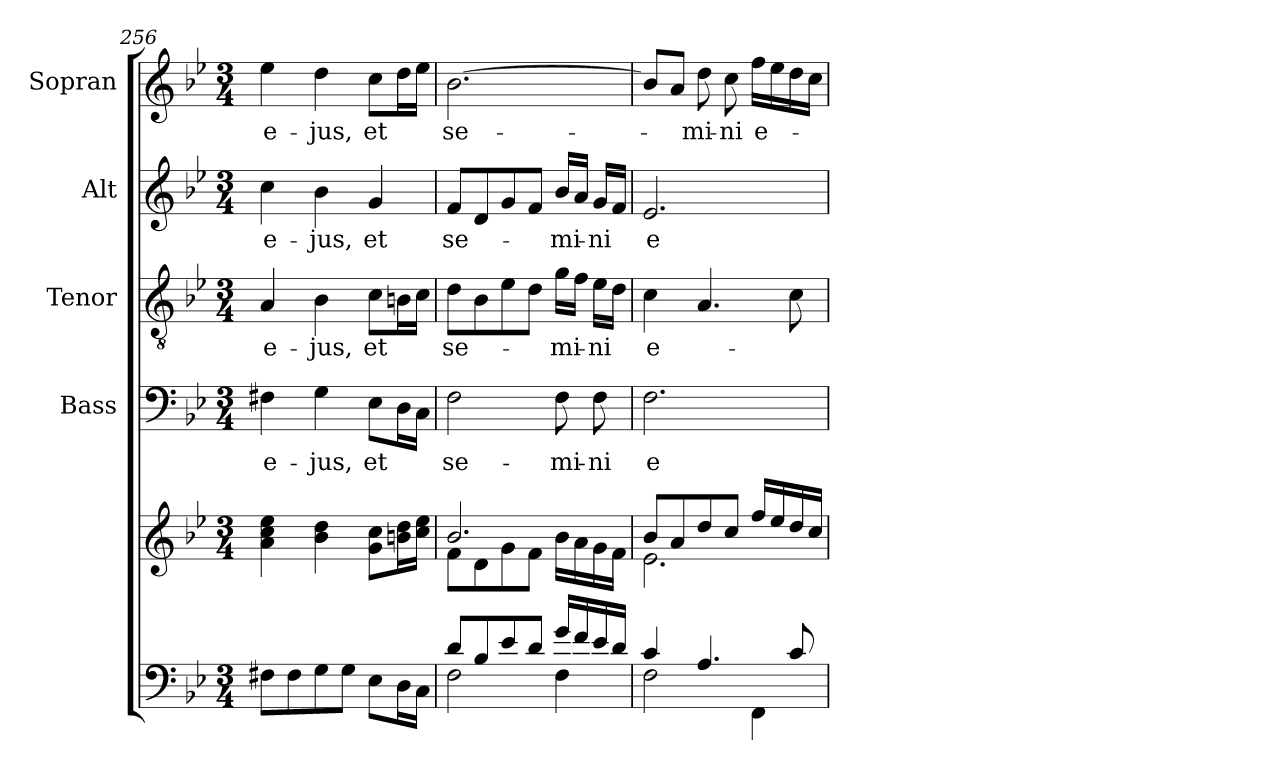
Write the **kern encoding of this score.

**kern	**kern	**kern	**text	**kern	**text	**kern	**text	**kern	**text
*part5	*part5	*part4	*part4	*part3	*part3	*part2	*part2	*part1	*part1
*staff6	*staff5	*staff4	*staff4	*staff3	*staff3	*staff2	*staff2	*staff1	*staff1
*	*	*I"Bass	*	*I"Tenor	*	*I"Alt	*	*I"Sopran	*
*	*	*I'B.	*	*I'T.	*	*I'A.	*	*I'S.	*
*clefF4	*clefG2	*clefF4	*	*clefGv2	*	*clefG2	*	*clefG2	*
*k[b-e-]	*k[b-e-]	*k[b-e-]	*	*k[b-e-]	*	*k[b-e-]	*	*k[b-e-]	*
*B-:	*B-:	*B-:	*	*B-:	*	*B-:	*	*B-:	*
*M3/4	*M3/4	*M3/4	*	*M3/4	*	*M3/4	*	*M3/4	*
=256	=256	=256	=256	=256	=256	=256	=256	=256	=256
!	!	!	!LO:LY:b	!	!LO:LY:b	!	!LO:LY:b	!	!LO:LY:b
8F#X\L	4a\ 4cc\ 4ee-\	4F#X\	e-	4A/	e-	4cc\	e-	4ee-\	e-
8F#\	.	.	.	.	.	.	.	.	.
!	!	!	!LO:LY:b	!	!LO:LY:b	!	!LO:LY:b	!	!LO:LY:b
8G\	4b-\ 4dd\	4G\	-jus,	4B-\	-jus,	4b-\	-jus,	4dd\	-jus,
8G\J	.	.	.	.	.	.	.	.	.
!	!	!	!LO:LY:b	!	!LO:LY:b	!	!LO:LY:b	!	!LO:LY:b
8E-\L	8g\ 8cc\L	8E-\L	et	8c\L	et	4g/	et	8cc\L	et
16D\L	16bn\ 16dd\L	16D\L	.	16Bn\L	.	.	.	16dd\L	.
16C\JJ	16cc\ 16ee-\JJ	16C\JJ	.	16c\JJ	.	.	.	16ee-\JJ	.
!!LO:PB:g=z
=257	=257	=257	=257	=257	=257	=257	=257	=257	=257
*^	*^	*	*	*	*	*	*	*	*
!	!	!	!	!	!LO:LY:b	!	!LO:LY:b	!	!LO:LY:b	!	!LO:LY:b
8d/L	2F\	2.b-/	8f\L	2F\	se-	8d\L	se-	8f/L	se-	[2.b-\	se-
8B-/	.	.	8d\	.	.	8B-\	.	8d/	.	.	.
8e-/	.	.	8g\	.	.	8e-\	.	8g/	.	.	.
8d/J	.	.	8f\J	.	.	8d\J	.	8f/J	.	.	.
!	!	!	!	!	!LO:LY:b	!	!LO:LY:b	!	!LO:LY:b	!	!
16g/LL	4F\	.	16b-\LL	8F\	-mi-	16g\LL	-mi-	16b-/LL	-mi-	.	.
16f/	.	.	16a\	.	.	16f\JJ	.	16a/JJ	.	.	.
!	!	!	!	!	!LO:LY:b	!	!LO:LY:b	!	!LO:LY:b	!	!
16e-/	.	.	16g\	8F\	-ni	16e-\LL	-ni	16g/LL	-ni	.	.
16d/JJ	.	.	16f\JJ	.	.	16d\JJ	.	16f/JJ	.	.	.
=258	=258	=258	=258	=258	=258	=258	=258	=258	=258	=258	=258
!	!	!	!	!	!LO:LY:b	!	!LO:LY:b	!	!LO:LY:b	!	!
4c/	2F\	8b-/L	2.e-\	2.F\	e-	4c\	e-	2.e-/	e-	8b-/L]	.
.	.	8a/	.	.	.	.	.	.	.	8a/J	.
!	!	!	!	!	!	!	!	!	!	!	!LO:LY:b
4.A/	.	8dd/	.	.	.	4.A/	.	.	.	8dd\	-mi-
!	!	!	!	!	!	!	!	!	!	!	!LO:LY:b
.	.	8cc/J	.	.	.	.	.	.	.	8cc\	-ni
!	!	!	!	!	!	!	!	!	!	!	!LO:LY:b
.	4FF\	16ff/LL	.	.	.	.	.	.	.	16ff\LL	e-
.	.	16ee-/	.	.	.	.	.	.	.	16ee-\	.
8c/	.	16dd/	.	.	.	8c\	.	.	.	16dd\	.
.	.	16cc/JJ	.	.	.	.	.	.	.	16cc\JJ	.
*v	*v	*	*	*	*	*	*	*	*	*	*
*	*v	*v	*	*	*	*	*	*	*	*
=	=	=	=	=	=	=	=	=	=
*-	*-	*-	*-	*-	*-	*-	*-	*-	*-
